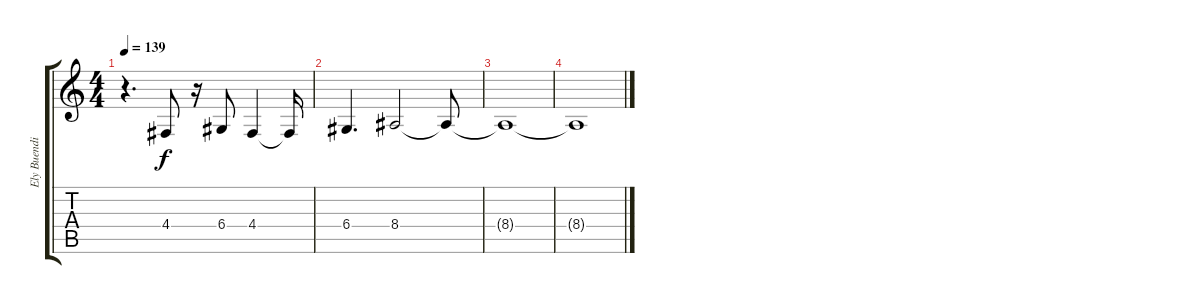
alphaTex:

\track ("Ely Buendia(Vocal)" "Ely Buendi") {instrument sopranosax}
\staff {score tabs}
\tuning (E4 B3 G3 D3 A2 E2) {hide}
\ts (4 4)
\tempo 139
\clef g2
\ks c
r.4{d dy f} 4.4.8 r.16 6.4.8 4.4.4 4.4{t}.16 |
6.4.4{d} 8.4.2{volume 0} 8.4{t}.8 |
8.4{t}.1 |
8.4{t}.1
